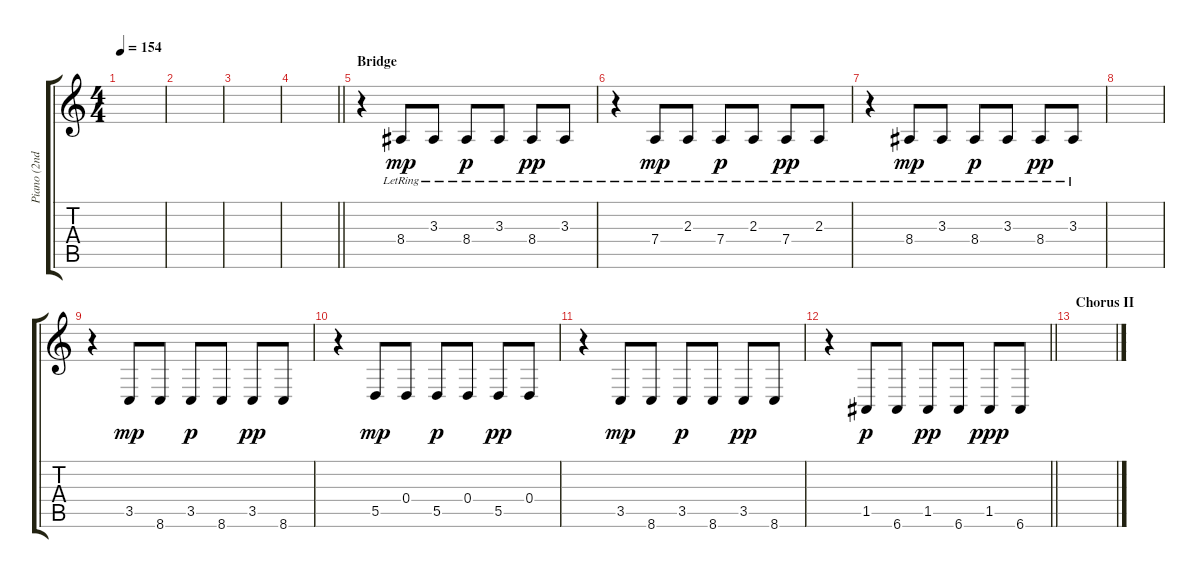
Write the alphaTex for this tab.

\track ("Piano (2nd)" "Piano (2nd") {instrument acousticgrandpiano}
\staff {score tabs}
\tuning (E4 B3 G3 D3 A2 E2) {hide}
\ts (4 4)
\tempo 154
\clef g2
\ks c
|
|
|
\barLineRight lightlight
|
\section ("" "Bridge")
r.4 8.4{lr}.8{dy mp} 3.3{lr}.8 8.4{lr}.8{dy p} 3.3{lr}.8 8.4{lr}.8{dy pp} 3.3{lr}.8 |
r.4 7.4{lr}.8{dy mp} 2.3{lr}.8 7.4{lr}.8{dy p} 2.3{lr}.8 7.4{lr}.8{dy pp} 2.3{lr}.8 |
r.4 8.4{lr}.8{dy mp} 3.3{lr}.8 8.4{lr}.8{dy p} 3.3{lr}.8 8.4{lr}.8{dy pp} 3.3{lr}.8 |
|
r.4 3.5.8{dy mp} 8.6.8 3.5.8{dy p} 8.6.8 3.5.8{dy pp} 8.6.8 |
r.4 5.5.8{dy mp} 0.4.8 5.5.8{dy p} 0.4.8 5.5.8{dy pp} 0.4.8 |
r.4 3.5.8{dy mp} 8.6.8 3.5.8{dy p} 8.6.8 3.5.8{dy pp} 8.6.8 |
\barLineRight lightlight
r.4 1.5.8{dy p} 6.6.8 1.5.8{dy pp} 6.6.8 1.5.8{dy ppp} 6.6.8 |
\section ("" "Chorus II")
